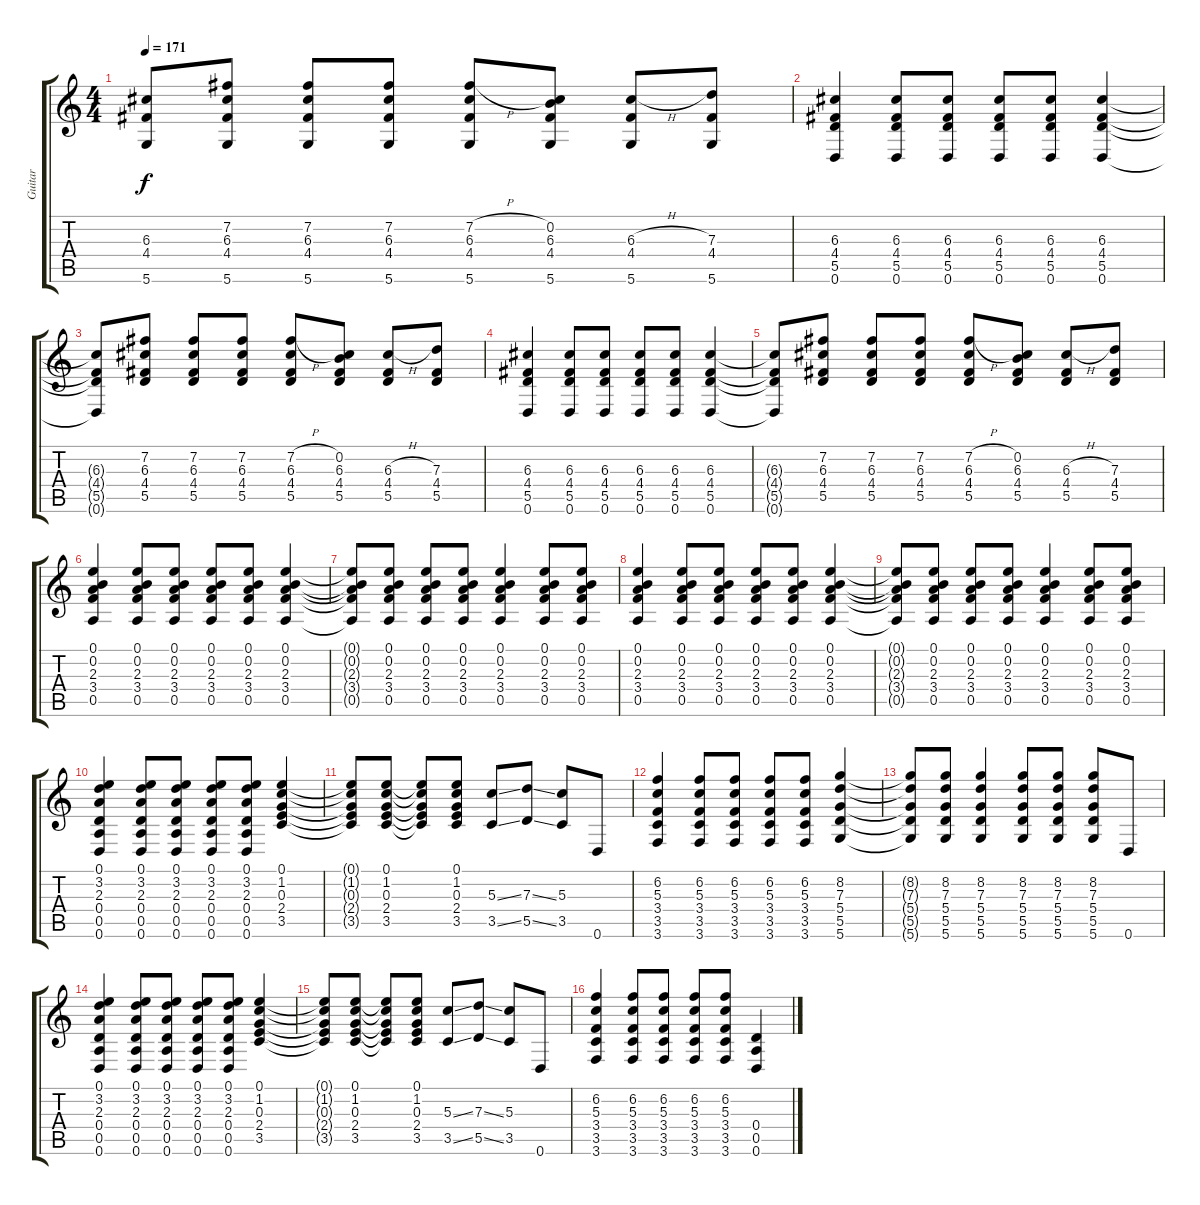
\track ("Guitar" "Guitar") {instrument acousticguitarnylon}
\staff {score tabs}
\tuning (E4 B3 G3 D3 A2 D2) {hide}
\ts (4 4)
\tempo 171
\clef g2
\ks c
(6.3{t} 4.4{t} 5.6{t}).8{dy f} (7.2 6.3 4.4 5.6).8 (7.2 6.3 4.4 5.6).8 (7.2 6.3 4.4 5.6).8 (7.2{h} 6.3 4.4 5.6).8 (0.2 6.3 4.4 5.6).8 (6.3{h} 4.4 5.6).8 (7.3 4.4 5.6).8 |
(6.3 4.4 5.5 0.6).4 (6.3 4.4 5.5 0.6).8 (6.3 4.4 5.5 0.6).8 (6.3 4.4 5.5 0.6).8 (6.3 4.4 5.5 0.6).8 (6.3 4.4 5.5 0.6).4 |
(6.3{t} 4.4{t} 5.5{t} 0.6{t}).8 (7.2 6.3 4.4 5.5).8 (7.2 6.3 4.4 5.5).8 (7.2 6.3 4.4 5.5).8 (7.2{h} 6.3 4.4 5.5).8 (0.2 6.3 4.4 5.5).8 (6.3{h} 4.4 5.5).8 (7.3 4.4 5.5).8 |
(6.3 4.4 5.5 0.6).4 (6.3 4.4 5.5 0.6).8 (6.3 4.4 5.5 0.6).8 (6.3 4.4 5.5 0.6).8 (6.3 4.4 5.5 0.6).8 (6.3 4.4 5.5 0.6).4 |
(6.3{t} 4.4{t} 5.5{t} 0.6{t}).8 (7.2 6.3 4.4 5.5).8 (7.2 6.3 4.4 5.5).8 (7.2 6.3 4.4 5.5).8 (7.2{h} 6.3 4.4 5.5).8 (0.2 6.3 4.4 5.5).8 (6.3{h} 4.4 5.5).8 (7.3 4.4 5.5).8 |
(0.1 0.2 2.3 3.4 0.5).4 (0.1 0.2 2.3 3.4 0.5).8 (0.1 0.2 2.3 3.4 0.5).8 (0.1 0.2 2.3 3.4 0.5).8 (0.1 0.2 2.3 3.4 0.5).8 (0.1 0.2 2.3 3.4 0.5).4 |
(0.1{t} 0.2{t} 2.3{t} 3.4{t} 0.5{t}).8 (0.1 0.2 2.3 3.4 0.5).8 (0.1 0.2 2.3 3.4 0.5).8 (0.1 0.2 2.3 3.4 0.5).8 (0.1 0.2 2.3 3.4 0.5).4 (0.1 0.2 2.3 3.4 0.5).8 (0.1 0.2 2.3 3.4 0.5).8 |
(0.1 0.2 2.3 3.4 0.5).4 (0.1 0.2 2.3 3.4 0.5).8 (0.1 0.2 2.3 3.4 0.5).8 (0.1 0.2 2.3 3.4 0.5).8 (0.1 0.2 2.3 3.4 0.5).8 (0.1 0.2 2.3 3.4 0.5).4 |
(0.1{t} 0.2{t} 2.3{t} 3.4{t} 0.5{t}).8 (0.1 0.2 2.3 3.4 0.5).8 (0.1 0.2 2.3 3.4 0.5).8 (0.1 0.2 2.3 3.4 0.5).8 (0.1 0.2 2.3 3.4 0.5).4 (0.1 0.2 2.3 3.4 0.5).8 (0.1 0.2 2.3 3.4 0.5).8 |
(0.1 3.2 2.3 0.4 0.5 0.6).4 (0.1 3.2 2.3 0.4 0.5 0.6).8 (0.1 3.2 2.3 0.4 0.5 0.6).8 (0.1 3.2 2.3 0.4 0.5 0.6).8 (0.1 3.2 2.3 0.4 0.5 0.6).8 (0.1 1.2 0.3 2.4 3.5).4 |
(0.1{t} 1.2{t} 0.3{t} 2.4{t} 3.5{t}).8 (0.1 1.2 0.3 2.4 3.5).8 (0.1{t} 1.2{t} 0.3{t} 2.4{t} 3.5{t}).8 (0.1 1.2 0.3 2.4 3.5).8 (5.3{ss} 3.5{ss}).8 (7.3{ss} 5.5{ss}).8 (5.3 3.5).8 0.6.8 |
(6.2 5.3 3.4 3.5 3.6).4 (6.2 5.3 3.4 3.5 3.6).8 (6.2 5.3 3.4 3.5 3.6).8 (6.2 5.3 3.4 3.5 3.6).8 (6.2 5.3 3.4 3.5 3.6).8 (8.2 7.3 5.4 5.5 5.6).4 |
(8.2{t} 7.3{t} 5.4{t} 5.5{t} 5.6{t}).8 (8.2 7.3 5.4 5.5 5.6).8 (8.2 7.3 5.4 5.5 5.6).4 (8.2 7.3 5.4 5.5 5.6).8 (8.2 7.3 5.4 5.5 5.6).8 (8.2 7.3 5.4 5.5 5.6).8 0.6.8 |
(0.1 3.2 2.3 0.4 0.5 0.6).4 (0.1 3.2 2.3 0.4 0.5 0.6).8 (0.1 3.2 2.3 0.4 0.5 0.6).8 (0.1 3.2 2.3 0.4 0.5 0.6).8 (0.1 3.2 2.3 0.4 0.5 0.6).8 (0.1 1.2 0.3 2.4 3.5).4 |
(0.1{t} 1.2{t} 0.3{t} 2.4{t} 3.5{t}).8 (0.1 1.2 0.3 2.4 3.5).8 (0.1{t} 1.2{t} 0.3{t} 2.4{t} 3.5{t}).8 (0.1 1.2 0.3 2.4 3.5).8 (5.3{ss} 3.5{ss}).8 (7.3{ss} 5.5{ss}).8 (5.3 3.5).8 0.6.8 |
(6.2 5.3 3.4 3.5 3.6).4 (6.2 5.3 3.4 3.5 3.6).8 (6.2 5.3 3.4 3.5 3.6).8 (6.2 5.3 3.4 3.5 3.6).8 (6.2 5.3 3.4 3.5 3.6).8 (0.4 0.5 0.6).4
